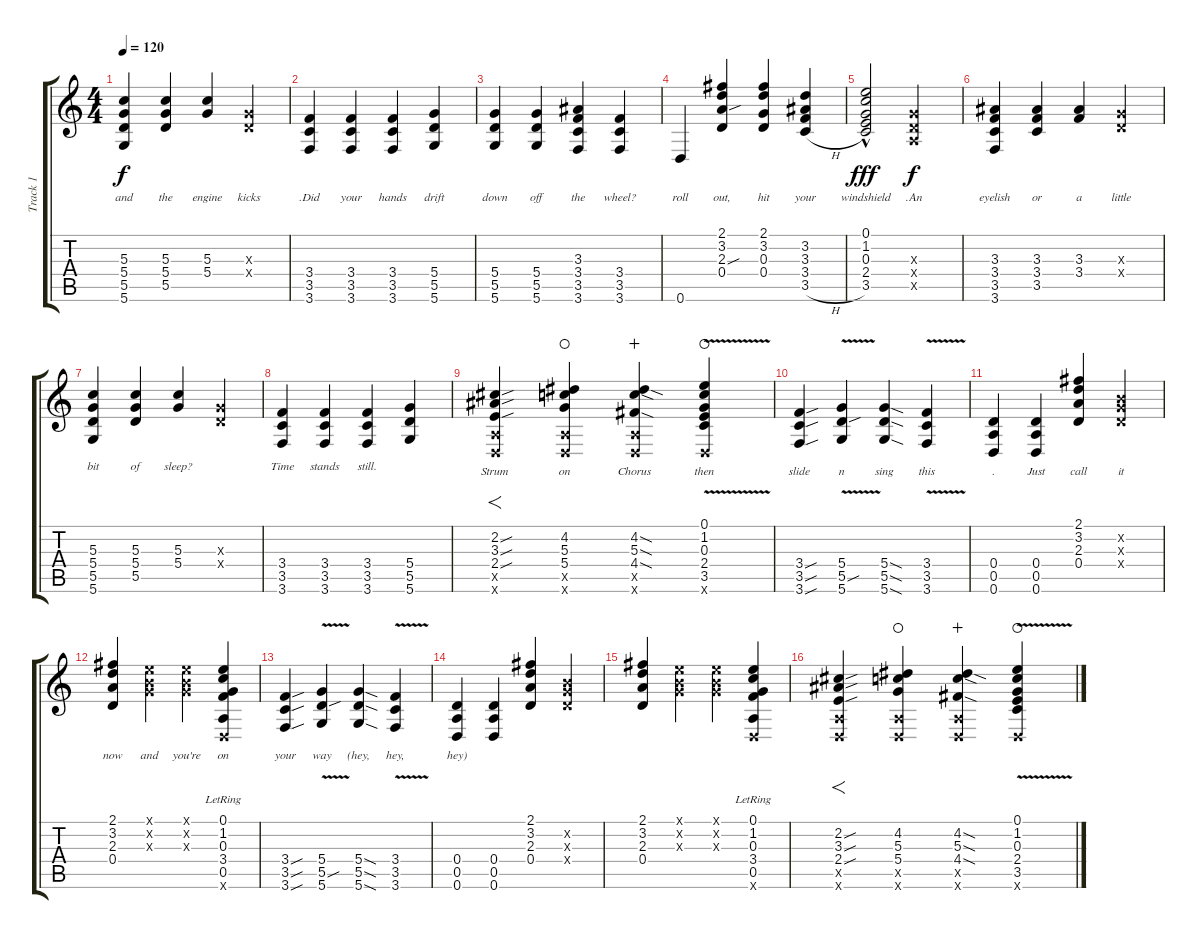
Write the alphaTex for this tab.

\track ("Track 1" "Track 1") {instrument overdrivenguitar}
\staff {score tabs}
\tuning (E4 B3 G3 D3 A2 D2) {hide}
\ts (4 4)
\tempo 120
\clef g2
\ks c
(5.3 5.4 5.5 5.6).4{lyrics (0 "") lyrics (1 "and") lyrics (2 "") lyrics (3 "") lyrics (4 "") dy f} (5.3 5.4 5.5).4{lyrics (0 "") lyrics (1 "the") lyrics (2 "") lyrics (3 "") lyrics (4 "")} (5.3 5.4).4{lyrics (0 "") lyrics (1 "engine") lyrics (2 "") lyrics (3 "") lyrics (4 "")} (0.3{x} 0.4{x}).4{lyrics (0 "") lyrics (1 "kicks") lyrics (2 "") lyrics (3 "") lyrics (4 "")} |
(3.4 3.5 3.6).4{lyrics (0 "") lyrics (1 ".Did") lyrics (2 "") lyrics (3 "") lyrics (4 "")} (3.4 3.5 3.6).4{lyrics (0 "") lyrics (1 "your") lyrics (2 "") lyrics (3 "") lyrics (4 "")} (3.4 3.5 3.6).4{lyrics (0 "") lyrics (1 "hands") lyrics (2 "") lyrics (3 "") lyrics (4 "")} (5.4 5.5 5.6).4{lyrics (0 "") lyrics (1 "drift") lyrics (2 "") lyrics (3 "") lyrics (4 "")} |
(5.4 5.5 5.6).4{lyrics (0 "") lyrics (1 "down") lyrics (2 "") lyrics (3 "") lyrics (4 "")} (5.4 5.5 5.6).4{lyrics (0 "") lyrics (1 "off") lyrics (2 "") lyrics (3 "") lyrics (4 "")} (3.3 3.4 3.5 3.6).4{lyrics (0 "") lyrics (1 "the") lyrics (2 "") lyrics (3 "") lyrics (4 "")} (3.4 3.5 3.6).4{lyrics (0 "") lyrics (1 "wheel?") lyrics (2 "") lyrics (3 "") lyrics (4 "")} |
0.6.4{lyrics (0 "") lyrics (1 "roll") lyrics (2 "") lyrics (3 "") lyrics (4 "")} (2.1 3.2 2.3{sou} 0.4).4{lyrics (0 "") lyrics (1 "out,") lyrics (2 "") lyrics (3 "") lyrics (4 "")} (2.1 3.2 0.3 0.4).4{lyrics (0 "") lyrics (1 "hit") lyrics (2 "") lyrics (3 "") lyrics (4 "")} (3.2 3.3 3.4 3.5{h}).4{lyrics (0 "") lyrics (1 "your") lyrics (2 "") lyrics (3 "") lyrics (4 "")} |
(0.1{hac} 1.2{hac} 0.3{hac} 2.4{hac} 3.5{hac}).2{lyrics (0 "") lyrics (1 "windshield") lyrics (2 "") lyrics (3 "") lyrics (4 "") dy fff} (0.3{x} 0.4{x} 0.5{x}).2{lyrics (0 "") lyrics (1 ".An") lyrics (2 "") lyrics (3 "") lyrics (4 "") dy f} |
(3.3 3.4 3.5 3.6).4{lyrics (0 "") lyrics (1 "eyelish") lyrics (2 "") lyrics (3 "") lyrics (4 "")} (3.3 3.4 3.5).4{lyrics (0 "") lyrics (1 "or") lyrics (2 "") lyrics (3 "") lyrics (4 "")} (3.3 3.4).4{lyrics (0 "") lyrics (1 "a") lyrics (2 "") lyrics (3 "") lyrics (4 "")} (0.3{x} 0.4{x}).4{lyrics (0 "") lyrics (1 "little") lyrics (2 "") lyrics (3 "") lyrics (4 "")} |
(5.3 5.4 5.5 5.6).4{lyrics (0 "") lyrics (1 "bit") lyrics (2 "") lyrics (3 "") lyrics (4 "")} (5.3 5.4 5.5).4{lyrics (0 "") lyrics (1 "of") lyrics (2 "") lyrics (3 "") lyrics (4 "")} (5.3 5.4).4{lyrics (0 "") lyrics (1 "sleep?") lyrics (2 "") lyrics (3 "") lyrics (4 "")} (0.3{x} 0.4{x}).4{lyrics (0 "") lyrics (1 "") lyrics (2 "") lyrics (3 "") lyrics (4 "")} |
(3.4 3.5 3.6).4{lyrics (0 "") lyrics (1 "Time") lyrics (2 "") lyrics (3 "") lyrics (4 "")} (3.4 3.5 3.6).4{lyrics (0 "") lyrics (1 "stands") lyrics (2 "") lyrics (3 "") lyrics (4 "")} (3.4 3.5 3.6).4{lyrics (0 "") lyrics (1 "still.") lyrics (2 "") lyrics (3 "") lyrics (4 "")} (5.4 5.5 5.6).4 |
(2.2{sou} 3.3{sou} 2.4{sou} 0.5{x} 0.6{x}).4{f lyrics (0 "") lyrics (1 "") lyrics (2 "Strum") lyrics (3 "") lyrics (4 "")} (4.2 5.3 5.4 0.5{x} 0.6{x}).4{lyrics (0 "") lyrics (1 "") lyrics (2 "on") lyrics (3 "") lyrics (4 "") waho} (4.2{sod} 5.3{sod} 4.4{sod} 0.5{x} 0.6{x}).4{lyrics (0 "") lyrics (1 "") lyrics (2 "Chorus") lyrics (3 "") lyrics (4 "") wahc} (0.1 1.2{v} 0.3 2.4 3.5 0.6{x}).4{lyrics (0 "") lyrics (1 "") lyrics (2 "then") lyrics (3 "") lyrics (4 "") waho} |
(3.4{sou} 3.5{sou} 3.6{sou}).4{lyrics (0 "") lyrics (1 "") lyrics (2 "slide") lyrics (3 "") lyrics (4 "")} (5.4{v} 5.5{sou} 5.6).4{lyrics (0 "") lyrics (1 "") lyrics (2 "n") lyrics (3 "") lyrics (4 "")} (5.4{sod} 5.5{sod} 5.6{sod}).4{lyrics (0 "") lyrics (1 "") lyrics (2 "sing") lyrics (3 "") lyrics (4 "")} (3.4 3.5 3.6{v}).4{lyrics (0 "") lyrics (1 "") lyrics (2 "this") lyrics (3 "") lyrics (4 "")} |
(0.4 0.5 0.6).4{lyrics (0 "") lyrics (1 "") lyrics (2 ".") lyrics (3 "") lyrics (4 "")} (0.4 0.5 0.6).4{lyrics (0 "") lyrics (1 "") lyrics (2 "Just") lyrics (3 "") lyrics (4 "")} (2.1 3.2 2.3 0.4).4{lyrics (0 "") lyrics (1 "") lyrics (2 "call") lyrics (3 "") lyrics (4 "")} (0.2{x} 0.3{x} 0.4{x}).4{lyrics (0 "") lyrics (1 "") lyrics (2 "it") lyrics (3 "") lyrics (4 "")} |
(2.1 3.2 2.3 0.4).4{lyrics (0 "") lyrics (1 "") lyrics (2 "now") lyrics (3 "") lyrics (4 "")} (0.1{x} 0.2{x} 0.3{x}).4{lyrics (0 "") lyrics (1 "") lyrics (2 "and") lyrics (3 "") lyrics (4 "")} (0.1{x} 0.2{x} 0.3{x}).4{lyrics (0 "") lyrics (1 "") lyrics (2 "you're") lyrics (3 "") lyrics (4 "")} (0.1{lr} 1.2{lr} 0.3{lr} 3.4{lr} 0.5{lr} 0.6{x}).4{lyrics (0 "") lyrics (1 "") lyrics (2 "on") lyrics (3 "") lyrics (4 "")} |
(3.4{sou} 3.5{sou} 3.6{sou}).4{lyrics (0 "") lyrics (1 "") lyrics (2 "your") lyrics (3 "") lyrics (4 "")} (5.4{v} 5.5{sou} 5.6).4{lyrics (0 "") lyrics (1 "") lyrics (2 "way") lyrics (3 "") lyrics (4 "")} (5.4{sod} 5.5{sod} 5.6{sod}).4{lyrics (0 "") lyrics (1 "") lyrics (2 "(hey,") lyrics (3 "") lyrics (4 "")} (3.4 3.5 3.6{v}).4{lyrics (0 "") lyrics (1 "") lyrics (2 "hey,") lyrics (3 "") lyrics (4 "")} |
(0.4 0.5 0.6).4{lyrics (0 "") lyrics (1 "") lyrics (2 "hey)") lyrics (3 "") lyrics (4 "")} (0.4 0.5 0.6).4 (2.1 3.2 2.3 0.4).4 (0.2{x} 0.3{x} 0.4{x}).4 |
(2.1 3.2 2.3 0.4).4 (0.1{x} 0.2{x} 0.3{x}).4 (0.1{x} 0.2{x} 0.3{x}).4 (0.1{lr} 1.2{lr} 0.3{lr} 3.4{lr} 0.5{lr} 0.6{x}).4 |
(2.2{sou} 3.3{sou} 2.4{sou} 0.5{x} 0.6{x}).4{f} (4.2 5.3 5.4 0.5{x} 0.6{x}).4{waho} (4.2{sod} 5.3{sod} 4.4{sod} 0.5{x} 0.6{x}).4{wahc} (0.1 1.2{v} 0.3 2.4 3.5 0.6{x}).4{waho}
